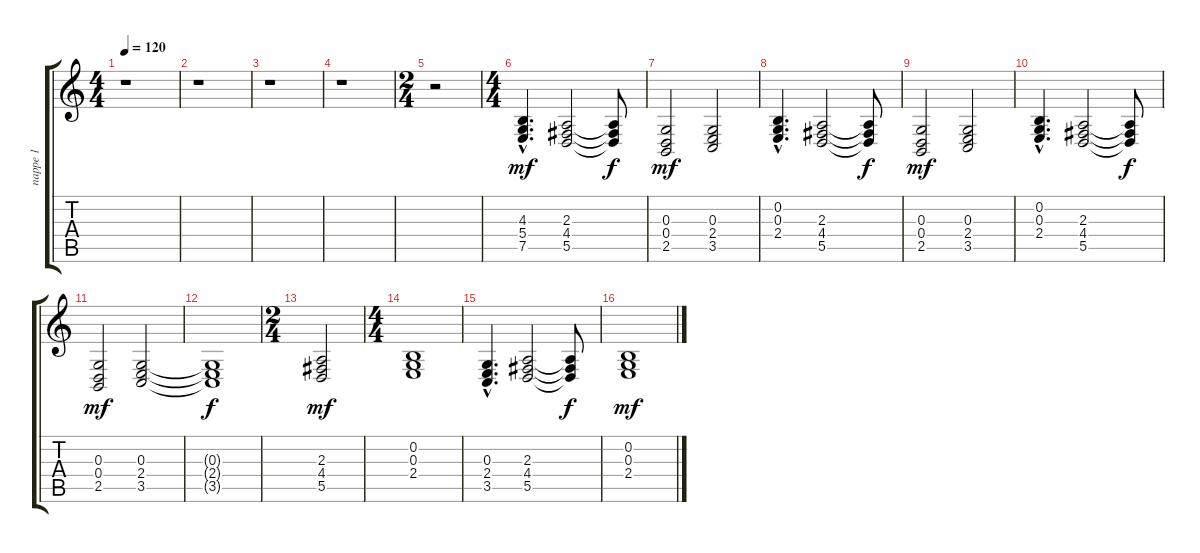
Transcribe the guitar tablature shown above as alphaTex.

\track ("nappe 1" "nappe 1") {instrument synthstrings1}
\staff {score tabs}
\tuning (E4 B3 G3 D3 A2 E2) {hide}
\ts (4 4)
\tempo 120
\clef g2
\ks c
r.1{dy mf instrument synthstrings1} |
r.1 |
r.1 |
r.1 |
\ts (2 4)
r.2 |
\ts (4 4)
(4.3{hac} 5.4{hac} 7.5{hac}).4{d} (2.3 4.4 5.5).2 (2.3{t} 4.4{t} 5.5{t}).8{dy f} |
(0.3 0.4 2.5).2{dy mf} (0.3 2.4 3.5).2 |
(0.2{hac} 0.3{hac} 2.4{hac}).4{d} (2.3 4.4 5.5).2 (2.3{t} 4.4{t} 5.5{t}).8{dy f} |
(0.3 0.4 2.5).2{dy mf} (0.3 2.4 3.5).2 |
(0.2{hac} 0.3{hac} 2.4{hac}).4{d} (2.3 4.4 5.5).2 (2.3{t} 4.4{t} 5.5{t}).8{dy f} |
(0.3 0.4 2.5).2{dy mf} (0.3 2.4 3.5).2 |
(0.3{t} 2.4{t} 3.5{t}).1{dy f} |
\ts (2 4)
(2.3 4.4 5.5).2{dy mf} |
\ts (4 4)
(0.2 0.3 2.4).1 |
(0.3{hac} 2.4{hac} 3.5{hac}).4{d} (2.3 4.4 5.5).2 (2.3{t} 4.4{t} 5.5{t}).8{dy f} |
(0.2 0.3 2.4).1{dy mf}
